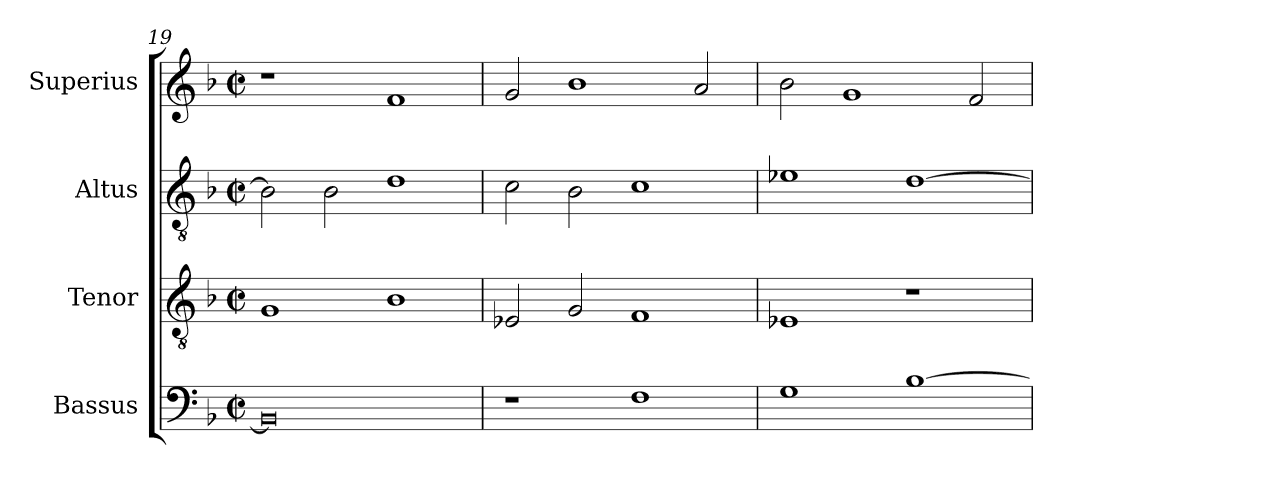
**kern	**kern	**kern	**kern
*part4	*part3	*part2	*part1
*staff4	*staff3	*staff2	*staff1
*I"Bassus	*I"Tenor	*I"Altus	*I"Superius
*I'B.	*I'T.	*	*I'S.
*clefF4	*clefGv2	*clefGv2	*clefG2
*	*ITrd7c12	*ITrd7c12	*
*k[b-]	*k[b-]	*k[b-]	*k[b-]
*F:	*F:	*F:	*F:
*M2/2	*M2/2	*M2/2	*M2/2
*met(c|)	*met(c|)	*met(c|)	*met(c|)
=19	=19	=19	=19
0BB-i]	1GGi	2BB-i\]	1r
.	.	2BB-i\	.
.	1BB-i	1Di	1fi
=20	=20	=20	=20
1r	2EE-Xi/	2Ci\	2gi/
.	2GGi/	2BB-i\	1b-i
1Fi	1FFi	1Ci	.
.	.	.	2ai/
=21	=21	=21	=21
1Gi	1EE-Xi	1E-Xi	2b-i\
.	.	.	1gi
[>1B-i	1r	[>1Di	.
.	.	.	2fi/
=	=	=	=
*-	*-	*-	*-
